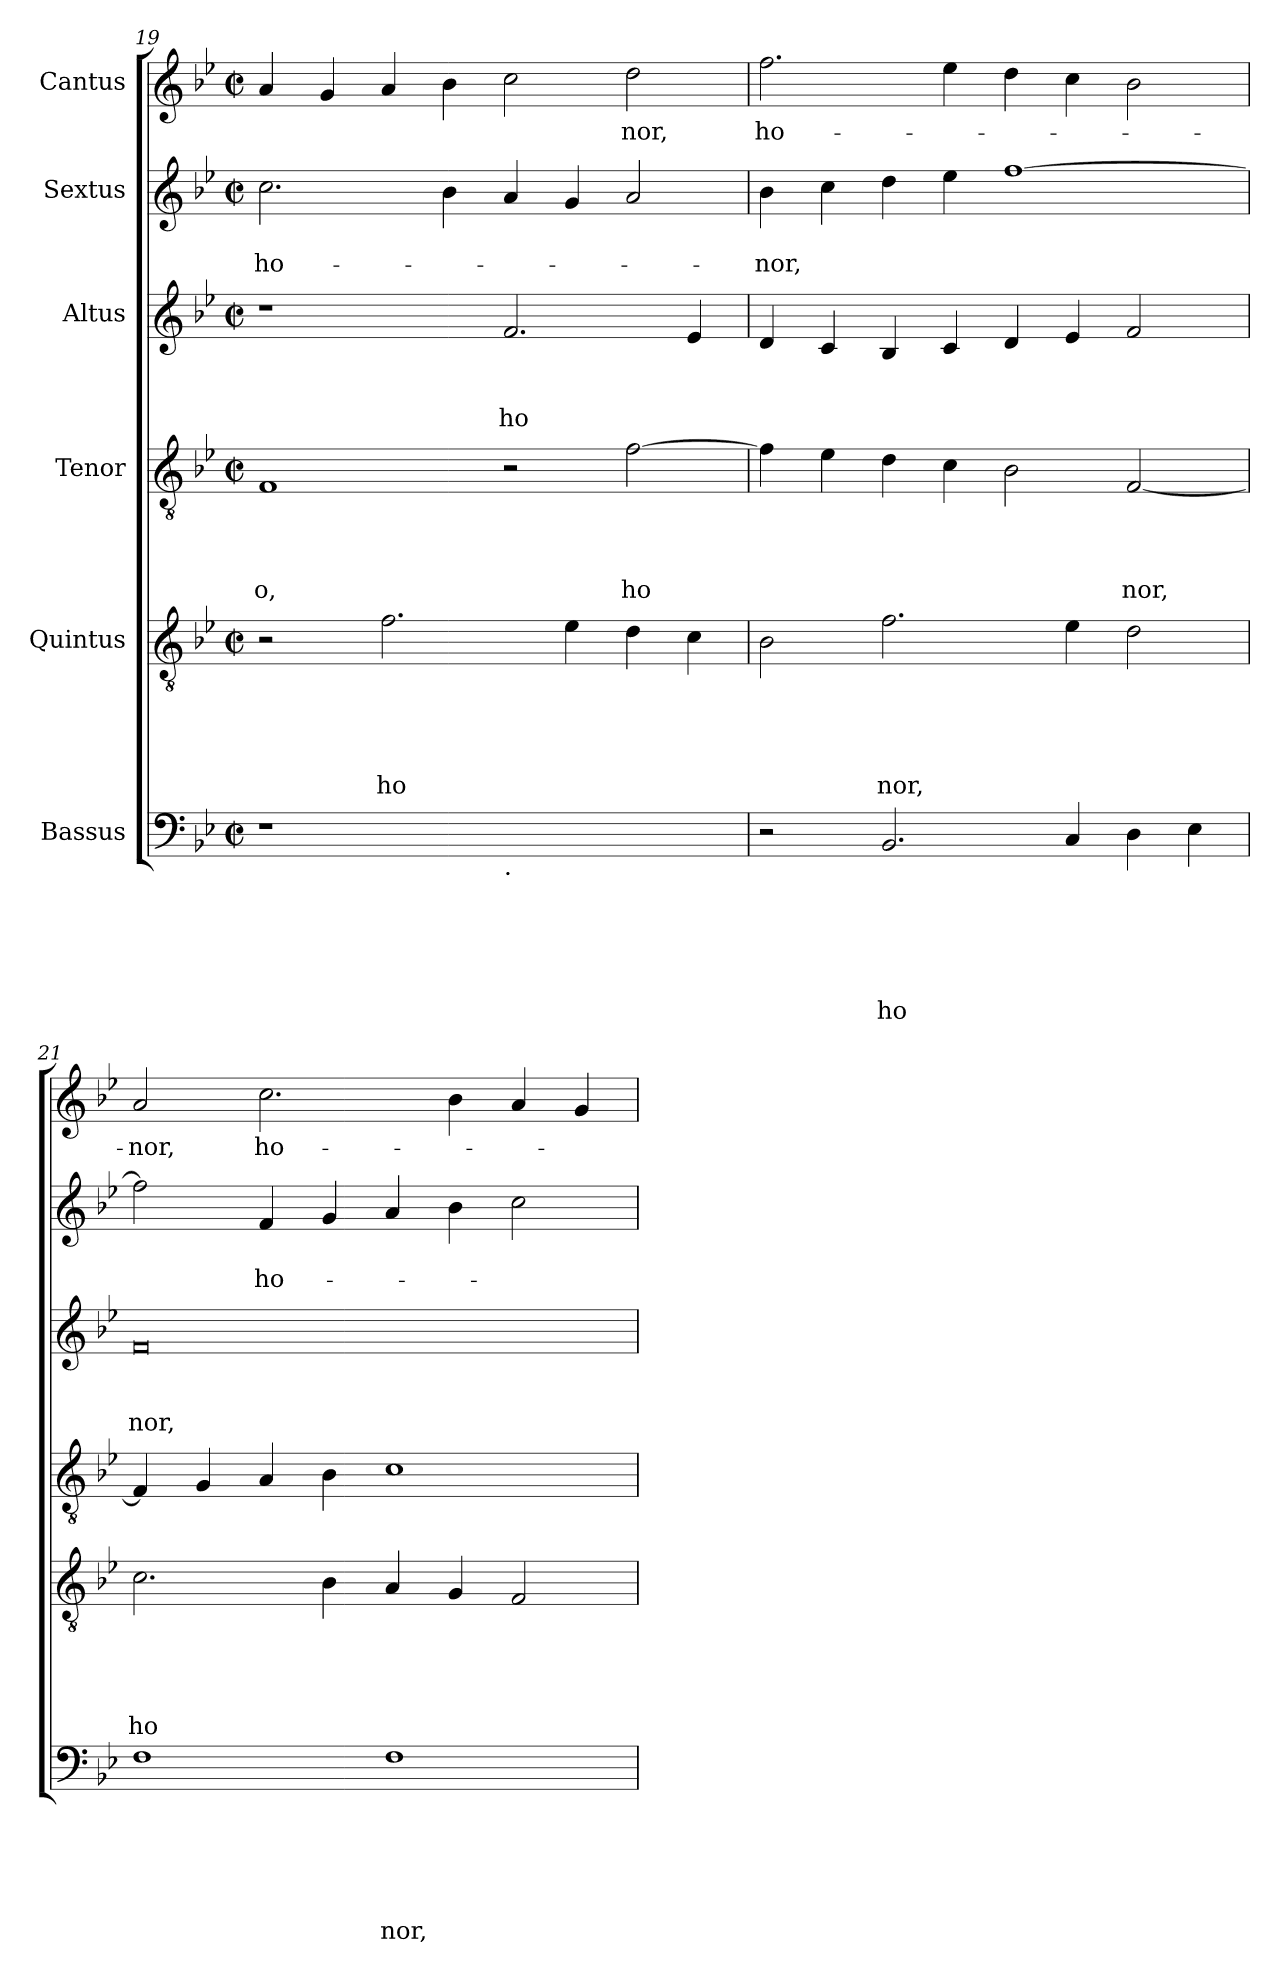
**kern	**text	**text	**text	**text	**text	**text	**kern	**text	**text	**text	**text	**text	**kern	**text	**text	**text	**text	**kern	**text	**text	**text	**kern	**text	**text	**kern	**text
*part6	*part6	*part6	*part6	*part6	*part6	*part6	*part5	*part5	*part5	*part5	*part5	*part5	*part4	*part4	*part4	*part4	*part4	*part3	*part3	*part3	*part3	*part2	*part2	*part2	*part1	*part1
*staff6	*staff6	*staff6	*staff6	*staff6	*staff6	*staff6	*staff5	*staff5	*staff5	*staff5	*staff5	*staff5	*staff4	*staff4	*staff4	*staff4	*staff4	*staff3	*staff3	*staff3	*staff3	*staff2	*staff2	*staff2	*staff1	*staff1
*I"Bassus	*	*	*	*	*	*	*I"Quintus	*	*	*	*	*	*I"Tenor	*	*	*	*	*I"Altus	*	*	*	*I"Sextus	*	*	*I"Cantus	*
*clefF4	*	*	*	*	*	*	*clefGv2	*	*	*	*	*	*clefGv2	*	*	*	*	*clefG2	*	*	*	*clefG2	*	*	*clefG2	*
*k[b-e-]	*	*	*	*	*	*	*k[b-e-]	*	*	*	*	*	*k[b-e-]	*	*	*	*	*k[b-e-]	*	*	*	*k[b-e-]	*	*	*k[b-e-]	*
*B-:	*	*	*	*	*	*	*B-:	*	*	*	*	*	*B-:	*	*	*	*	*B-:	*	*	*	*B-:	*	*	*B-:	*
*M2/2	*	*	*	*	*	*	*M2/2	*	*	*	*	*	*M2/2	*	*	*	*	*M2/2	*	*	*	*M2/2	*	*	*M2/2	*
*met(c|)	*	*	*	*	*	*	*met(c|)	*	*	*	*	*	*met(c|)	*	*	*	*	*met(c|)	*	*	*	*met(c|)	*	*	*met(c|)	*
=19	=19	=19	=19	=19	=19	=19	=19	=19	=19	=19	=19	=19	=19	=19	=19	=19	=19	=19	=19	=19	=19	=19	=19	=19	=19	=19
!	!	!	!	!	!	!	!	!	!	!	!	!	!	!	!	!	!LO:LY:b	!	!	!	!	!	!	!LO:LY:b	!	!
1r	.	.	.	.	.	.	2r	.	.	.	.	.	1F	.	.	.	o,	1r	.	.	.	2.cc\	.	ho-	4a/	.
.	.	.	.	.	.	.	.	.	.	.	.	.	.	.	.	.	.	.	.	.	.	.	.	.	4g/	.
!	!	!	!	!	!	!	!	!	!	!	!	!LO:LY:b	!	!	!	!	!	!	!	!	!	!	!	!	!	!
.	.	.	.	.	.	.	2.f\	.	.	.	.	ho	.	.	.	.	.	.	.	.	.	.	.	.	4a/	.
.	.	.	.	.	.	.	.	.	.	.	.	.	.	.	.	.	.	.	.	.	.	4b-\	.	.	4b-\	.
!LO:TX:b:t=.	!	!	!	!	!	!	!	!	!	!	!	!	!	!	!	!	!	!	!	!	!	!	!	!	!	!
!	!	!	!	!	!	!	!	!	!	!	!	!	!	!	!	!	!	!	!	!	!LO:LY:b	!	!	!	!	!
1ryy	.	.	.	.	.	.	.	.	.	.	.	.	2r	.	.	.	.	2.f/	.	.	ho	4a/	.	.	2cc\	.
.	.	.	.	.	.	.	4e-\	.	.	.	.	.	.	.	.	.	.	.	.	.	.	4g/	.	.	.	.
!	!	!	!	!	!	!	!	!	!	!	!	!	!	!	!	!	!LO:LY:b	!	!	!	!	!	!	!	!	!LO:LY:b
.	.	.	.	.	.	.	4d\	.	.	.	.	.	[>2f\	.	.	.	ho	.	.	.	.	2a/	.	.	2dd\	-nor,
.	.	.	.	.	.	.	4c\	.	.	.	.	.	.	.	.	.	.	4e-/	.	.	.	.	.	.	.	.
=20	=20	=20	=20	=20	=20	=20	=20	=20	=20	=20	=20	=20	=20	=20	=20	=20	=20	=20	=20	=20	=20	=20	=20	=20	=20	=20
!	!	!	!	!	!	!	!	!	!	!	!	!	!	!	!	!	!	!	!	!	!	!	!	!LO:LY:b	!	!LO:LY:b
2r	.	.	.	.	.	.	2B-\	.	.	.	.	.	4f\]	.	.	.	.	4d/	.	.	.	4b-\	.	-nor,	2.ff\	ho-
.	.	.	.	.	.	.	.	.	.	.	.	.	4e-\	.	.	.	.	4c/	.	.	.	4cc\	.	.	.	.
!	!	!	!	!	!	!LO:LY:b	!	!	!	!	!	!LO:LY:b	!	!	!	!	!	!	!	!	!	!	!	!	!	!
2.BB-/	.	.	.	.	.	ho	2.f\	.	.	.	.	nor,	4d\	.	.	.	.	4B-/	.	.	.	4dd\	.	.	.	.
.	.	.	.	.	.	.	.	.	.	.	.	.	4c\	.	.	.	.	4c/	.	.	.	4ee-\	.	.	4ee-\	.
.	.	.	.	.	.	.	.	.	.	.	.	.	2B-\	.	.	.	.	4d/	.	.	.	[>1ff	.	.	4dd\	.
4C/	.	.	.	.	.	.	4e-\	.	.	.	.	.	.	.	.	.	.	4e-/	.	.	.	.	.	.	4cc\	.
!	!	!	!	!	!	!	!	!	!	!	!	!	!	!	!	!	!LO:LY:b	!	!	!	!	!	!	!	!	!
4D\	.	.	.	.	.	.	2d\	.	.	.	.	.	[<2F/	.	.	.	nor,	2f/	.	.	.	.	.	.	2b-\	.
4E-\	.	.	.	.	.	.	.	.	.	.	.	.	.	.	.	.	.	.	.	.	.	.	.	.	.	.
=21	=21	=21	=21	=21	=21	=21	=21	=21	=21	=21	=21	=21	=21	=21	=21	=21	=21	=21	=21	=21	=21	=21	=21	=21	=21	=21
!	!	!	!	!	!	!	!	!	!	!	!	!LO:LY:b	!	!	!	!	!	!	!	!	!LO:LY:b	!	!	!	!	!LO:LY:b
1F	.	.	.	.	.	.	2.c\	.	.	.	.	ho	4F/]	.	.	.	.	0f	.	.	nor,	2ff\]	.	.	2a/	-nor,
.	.	.	.	.	.	.	.	.	.	.	.	.	4G/	.	.	.	.	.	.	.	.	.	.	.	.	.
!	!	!	!	!	!	!	!	!	!	!	!	!	!	!	!	!	!	!	!	!	!	!	!	!LO:LY:b	!	!LO:LY:b
.	.	.	.	.	.	.	.	.	.	.	.	.	4A/	.	.	.	.	.	.	.	.	4f/	.	ho-	2.cc\	ho-
.	.	.	.	.	.	.	4B-\	.	.	.	.	.	4B-\	.	.	.	.	.	.	.	.	4g/	.	.	.	.
!	!	!	!	!	!	!LO:LY:b	!	!	!	!	!	!	!	!	!	!	!	!	!	!	!	!	!	!	!	!
1F	.	.	.	.	.	nor,	4A/	.	.	.	.	.	1c	.	.	.	.	.	.	.	.	4a/	.	.	.	.
.	.	.	.	.	.	.	4G/	.	.	.	.	.	.	.	.	.	.	.	.	.	.	4b-\	.	.	4b-\	.
.	.	.	.	.	.	.	2F/	.	.	.	.	.	.	.	.	.	.	.	.	.	.	2cc\	.	.	4a/	.
.	.	.	.	.	.	.	.	.	.	.	.	.	.	.	.	.	.	.	.	.	.	.	.	.	4g/	.
=	=	=	=	=	=	=	=	=	=	=	=	=	=	=	=	=	=	=	=	=	=	=	=	=	=	=
*-	*-	*-	*-	*-	*-	*-	*-	*-	*-	*-	*-	*-	*-	*-	*-	*-	*-	*-	*-	*-	*-	*-	*-	*-	*-	*-
